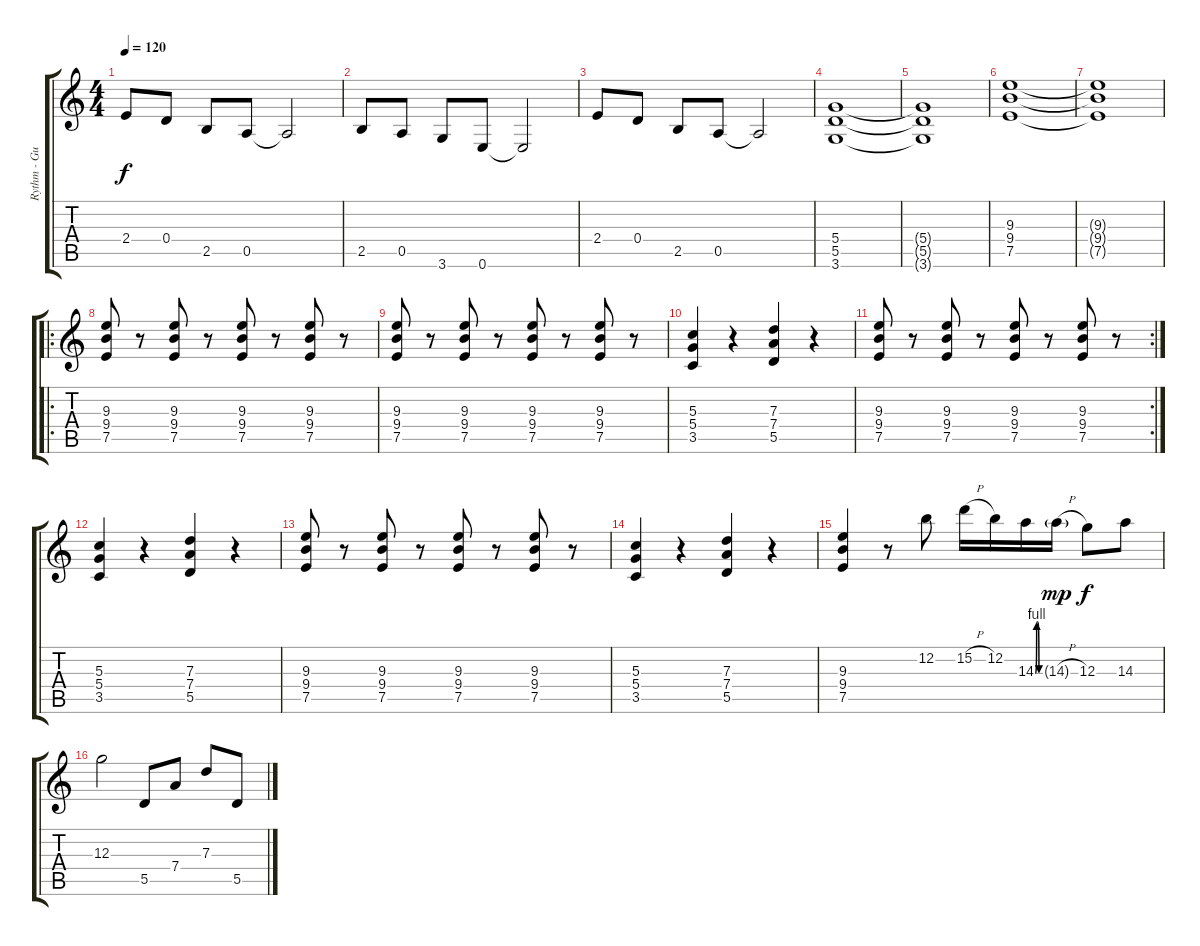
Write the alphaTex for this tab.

\track ("Rythm - Guitar" "Rythm - Gu") {instrument overdrivenguitar}
\staff {score tabs}
\tuning (E4 B3 G3 D3 A2 E2) {hide}
\ts (4 4)
\tempo 120
\clef g2
\ks c
2.4.8{dy f instrument overdrivenguitar} 0.4.8 2.5.8 0.5.8 0.5{t}.2 |
2.5.8 0.5.8 3.6.8 0.6.8 0.6{t}.2 |
2.4.8 0.4.8 2.5.8 0.5.8 0.5{t}.2 |
(5.4 5.5 3.6).1 |
(5.4{t} 5.5{t} 3.6{t}).1 |
(9.3 9.4 7.5).1 |
(9.3{t} 9.4{t} 7.5{t}).1 |
\ro
(9.3 9.4 7.5).8 r.8 (9.3 9.4 7.5).8 r.8 (9.3 9.4 7.5).8 r.8 (9.3 9.4 7.5).8 r.8 |
(9.3 9.4 7.5).8 r.8 (9.3 9.4 7.5).8 r.8 (9.3 9.4 7.5).8 r.8 (9.3 9.4 7.5).8 r.8 |
(5.3 5.4 3.5).4 r.4 (7.3 7.4 5.5).4 r.4 |
\rc 2
(9.3 9.4 7.5).8 r.8 (9.3 9.4 7.5).8 r.8 (9.3 9.4 7.5).8 r.8 (9.3 9.4 7.5).8 r.8 |
(5.3 5.4 3.5).4 r.4 (7.3 7.4 5.5).4 r.4 |
(9.3 9.4 7.5).8 r.8 (9.3 9.4 7.5).8 r.8 (9.3 9.4 7.5).8 r.8 (9.3 9.4 7.5).8 r.8 |
(5.3 5.4 3.5).4 r.4 (7.3 7.4 5.5).4 r.4 |
(9.3 9.4 7.5).4 r.8 12.2.8 15.2{h}.16 12.2.16 14.3{be (custom 0 0 15 4 30 4 45 0 60 0)}.16 14.3{h g}.16{dy mp} 12.3.8{dy f} 14.3.8 |
12.3.2 5.5.8 7.4.8 7.3.8 5.5.8
